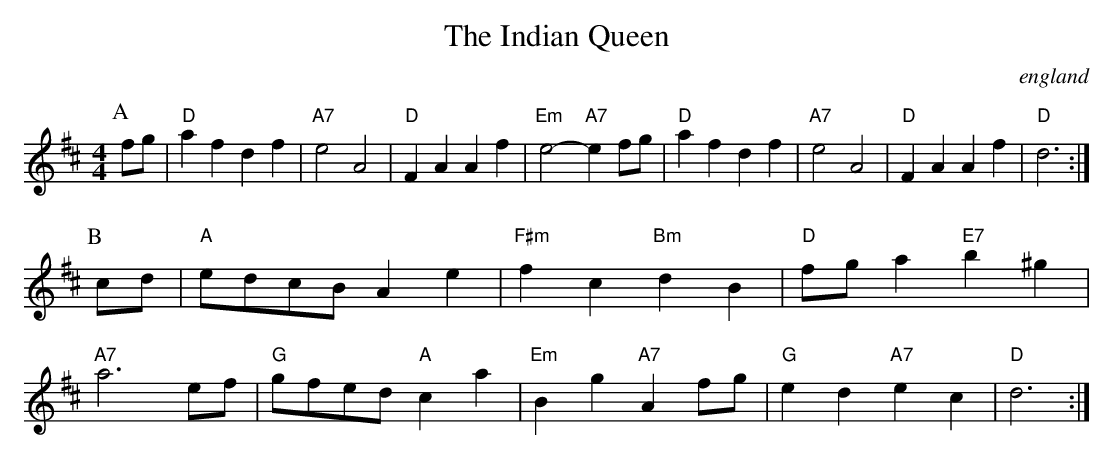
X:1
T:The Indian Queen
O:england
M:4/4
L:1/4
K:D
P:A
f/2g/2|"D"af df|"A7"e2 A2|"D"FA Af|"Em"e2 -"A7"ef/2g/2|"D"af df|"A7"e2 A2|\
"D"FA Af|"D"d3:|
P:B
c/2d/2|"A"e/2d/2c/2B/2 Ae|"F#m"fc "Bm"dB|"D"f/2g/2a "E7"b^g|
"A7"a3e/2f/2|"G"g/2f/2e/2d/2 "A"ca|"Em"Bg "A7"Af/2g/2|"G"ed "A7"ec|"D"d3:|
